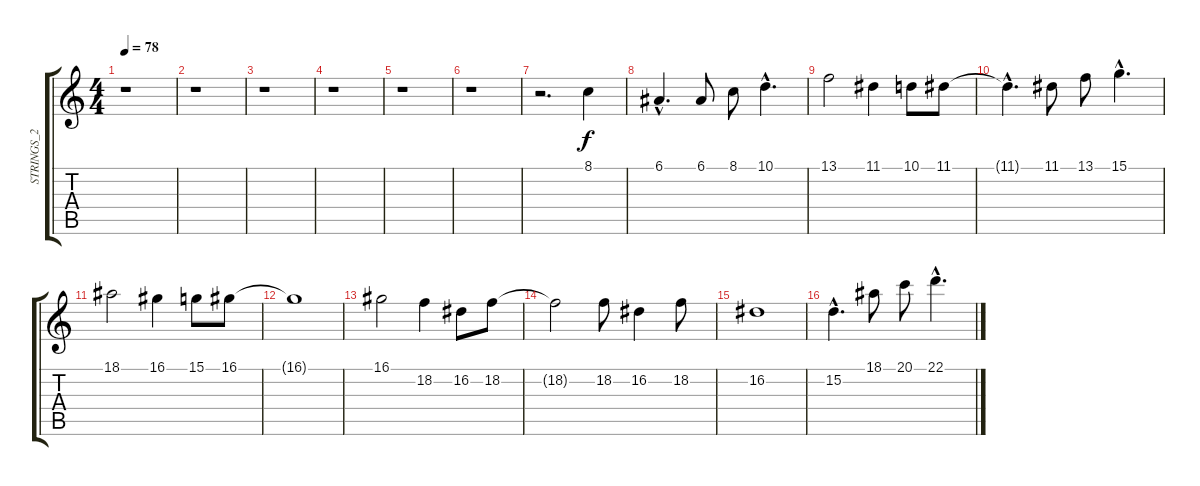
\track ("STRINGS_2" "STRINGS_2") {instrument stringensemble1}
\staff {score tabs}
\tuning (E4 B3 G3 D3 A2 E2) {hide}
\ts (4 4)
\tempo 78
\clef g2
\ks c
r.1{dy f} |
r.1 |
r.1 |
r.1 |
r.1 |
r.1 |
r.2{d} 8.1.4{balance 6} |
6.1{hac}.4{d} 6.1.8 8.1.8 10.1{hac}.4{d} |
13.1.2 11.1.4 10.1.8 11.1.8 |
11.1{hac t}.4{d} 11.1.8 13.1.8 15.1{hac}.4{d} |
18.1.2 16.1.4 15.1.8 16.1.8 |
16.1{t}.1 |
16.1.2 18.2.4 16.2.8 18.2.8 |
18.2{t}.2 18.2.8 16.2.4 18.2.8 |
16.2.1 |
15.2{hac}.4{d} 18.1.8 20.1.8 22.1{hac}.4{d}
